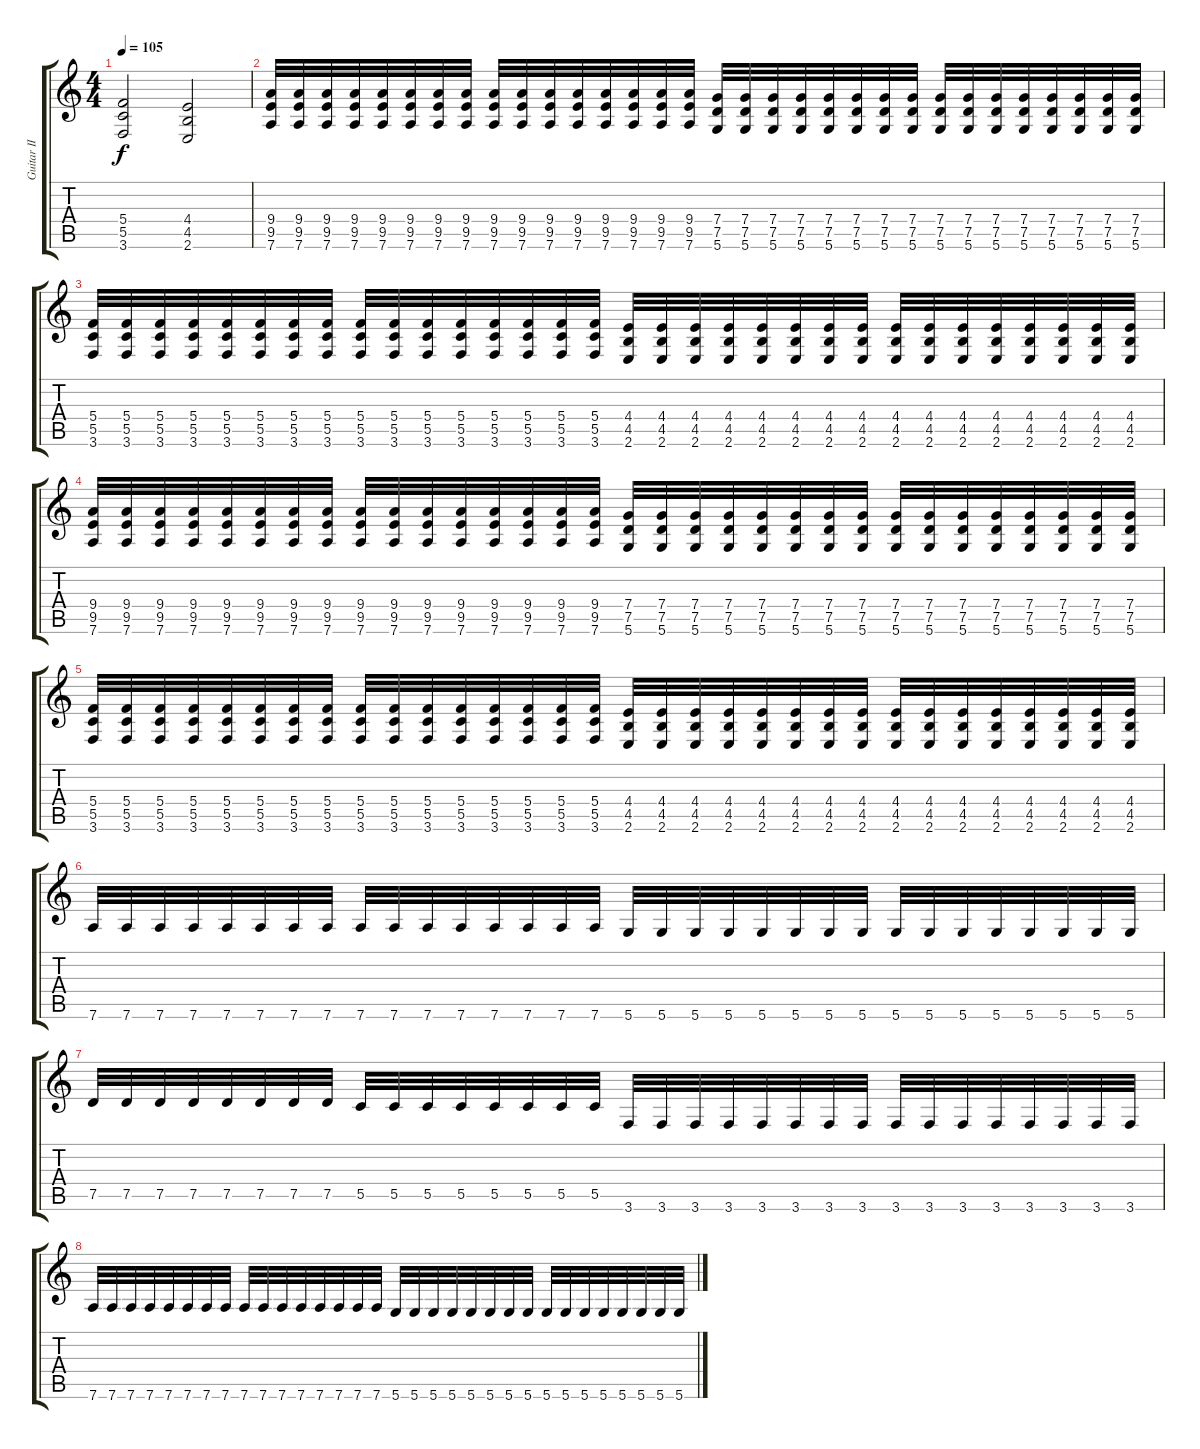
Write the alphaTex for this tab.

\track ("Guitar II" "Guitar II") {instrument distortionguitar}
\staff {score tabs}
\tuning (D4 A3 F3 C3 G2 D2) {hide}
\ts (4 4)
\tempo 105
\clef g2
\ks c
(5.4 5.5 3.6).2{dy f} (4.4 4.5 2.6).2 |
(9.4 9.5 7.6).32 (9.4 9.5 7.6).32 (9.4 9.5 7.6).32 (9.4 9.5 7.6).32 (9.4 9.5 7.6).32 (9.4 9.5 7.6).32 (9.4 9.5 7.6).32 (9.4 9.5 7.6).32 (9.4 9.5 7.6).32 (9.4 9.5 7.6).32 (9.4 9.5 7.6).32 (9.4 9.5 7.6).32 (9.4 9.5 7.6).32 (9.4 9.5 7.6).32 (9.4 9.5 7.6).32 (9.4 9.5 7.6).32 (7.4 7.5 5.6).32 (7.4 7.5 5.6).32 (7.4 7.5 5.6).32 (7.4 7.5 5.6).32 (7.4 7.5 5.6).32 (7.4 7.5 5.6).32 (7.4 7.5 5.6).32 (7.4 7.5 5.6).32 (7.4 7.5 5.6).32 (7.4 7.5 5.6).32 (7.4 7.5 5.6).32 (7.4 7.5 5.6).32 (7.4 7.5 5.6).32 (7.4 7.5 5.6).32 (7.4 7.5 5.6).32 (7.4 7.5 5.6).32 |
(5.4 5.5 3.6).32 (5.4 5.5 3.6).32 (5.4 5.5 3.6).32 (5.4 5.5 3.6).32 (5.4 5.5 3.6).32 (5.4 5.5 3.6).32 (5.4 5.5 3.6).32 (5.4 5.5 3.6).32 (5.4 5.5 3.6).32 (5.4 5.5 3.6).32 (5.4 5.5 3.6).32 (5.4 5.5 3.6).32 (5.4 5.5 3.6).32 (5.4 5.5 3.6).32 (5.4 5.5 3.6).32 (5.4 5.5 3.6).32 (4.4 4.5 2.6).32 (4.4 4.5 2.6).32 (4.4 4.5 2.6).32 (4.4 4.5 2.6).32 (4.4 4.5 2.6).32 (4.4 4.5 2.6).32 (4.4 4.5 2.6).32 (4.4 4.5 2.6).32 (4.4 4.5 2.6).32 (4.4 4.5 2.6).32 (4.4 4.5 2.6).32 (4.4 4.5 2.6).32 (4.4 4.5 2.6).32 (4.4 4.5 2.6).32 (4.4 4.5 2.6).32 (4.4 4.5 2.6).32 |
(9.4 9.5 7.6).32 (9.4 9.5 7.6).32 (9.4 9.5 7.6).32 (9.4 9.5 7.6).32 (9.4 9.5 7.6).32 (9.4 9.5 7.6).32 (9.4 9.5 7.6).32 (9.4 9.5 7.6).32 (9.4 9.5 7.6).32 (9.4 9.5 7.6).32 (9.4 9.5 7.6).32 (9.4 9.5 7.6).32 (9.4 9.5 7.6).32 (9.4 9.5 7.6).32 (9.4 9.5 7.6).32 (9.4 9.5 7.6).32 (7.4 7.5 5.6).32 (7.4 7.5 5.6).32 (7.4 7.5 5.6).32 (7.4 7.5 5.6).32 (7.4 7.5 5.6).32 (7.4 7.5 5.6).32 (7.4 7.5 5.6).32 (7.4 7.5 5.6).32 (7.4 7.5 5.6).32 (7.4 7.5 5.6).32 (7.4 7.5 5.6).32 (7.4 7.5 5.6).32 (7.4 7.5 5.6).32 (7.4 7.5 5.6).32 (7.4 7.5 5.6).32 (7.4 7.5 5.6).32 |
(5.4 5.5 3.6).32 (5.4 5.5 3.6).32 (5.4 5.5 3.6).32 (5.4 5.5 3.6).32 (5.4 5.5 3.6).32 (5.4 5.5 3.6).32 (5.4 5.5 3.6).32 (5.4 5.5 3.6).32 (5.4 5.5 3.6).32 (5.4 5.5 3.6).32 (5.4 5.5 3.6).32 (5.4 5.5 3.6).32 (5.4 5.5 3.6).32 (5.4 5.5 3.6).32 (5.4 5.5 3.6).32 (5.4 5.5 3.6).32 (4.4 4.5 2.6).32 (4.4 4.5 2.6).32 (4.4 4.5 2.6).32 (4.4 4.5 2.6).32 (4.4 4.5 2.6).32 (4.4 4.5 2.6).32 (4.4 4.5 2.6).32 (4.4 4.5 2.6).32 (4.4 4.5 2.6).32 (4.4 4.5 2.6).32 (4.4 4.5 2.6).32 (4.4 4.5 2.6).32 (4.4 4.5 2.6).32 (4.4 4.5 2.6).32 (4.4 4.5 2.6).32 (4.4 4.5 2.6).32 |
7.6.32 7.6.32 7.6.32 7.6.32 7.6.32 7.6.32 7.6.32 7.6.32 7.6.32 7.6.32 7.6.32 7.6.32 7.6.32 7.6.32 7.6.32 7.6.32 5.6.32 5.6.32 5.6.32 5.6.32 5.6.32 5.6.32 5.6.32 5.6.32 5.6.32 5.6.32 5.6.32 5.6.32 5.6.32 5.6.32 5.6.32 5.6.32 |
7.5.32 7.5.32 7.5.32 7.5.32 7.5.32 7.5.32 7.5.32 7.5.32 5.5.32 5.5.32 5.5.32 5.5.32 5.5.32 5.5.32 5.5.32 5.5.32 3.6.32 3.6.32 3.6.32 3.6.32 3.6.32 3.6.32 3.6.32 3.6.32 3.6.32 3.6.32 3.6.32 3.6.32 3.6.32 3.6.32 3.6.32 3.6.32 |
7.6.32 7.6.32 7.6.32 7.6.32 7.6.32 7.6.32 7.6.32 7.6.32 7.6.32 7.6.32 7.6.32 7.6.32 7.6.32 7.6.32 7.6.32 7.6.32 5.6.32 5.6.32 5.6.32 5.6.32 5.6.32 5.6.32 5.6.32 5.6.32 5.6.32 5.6.32 5.6.32 5.6.32 5.6.32 5.6.32 5.6.32 5.6.32
